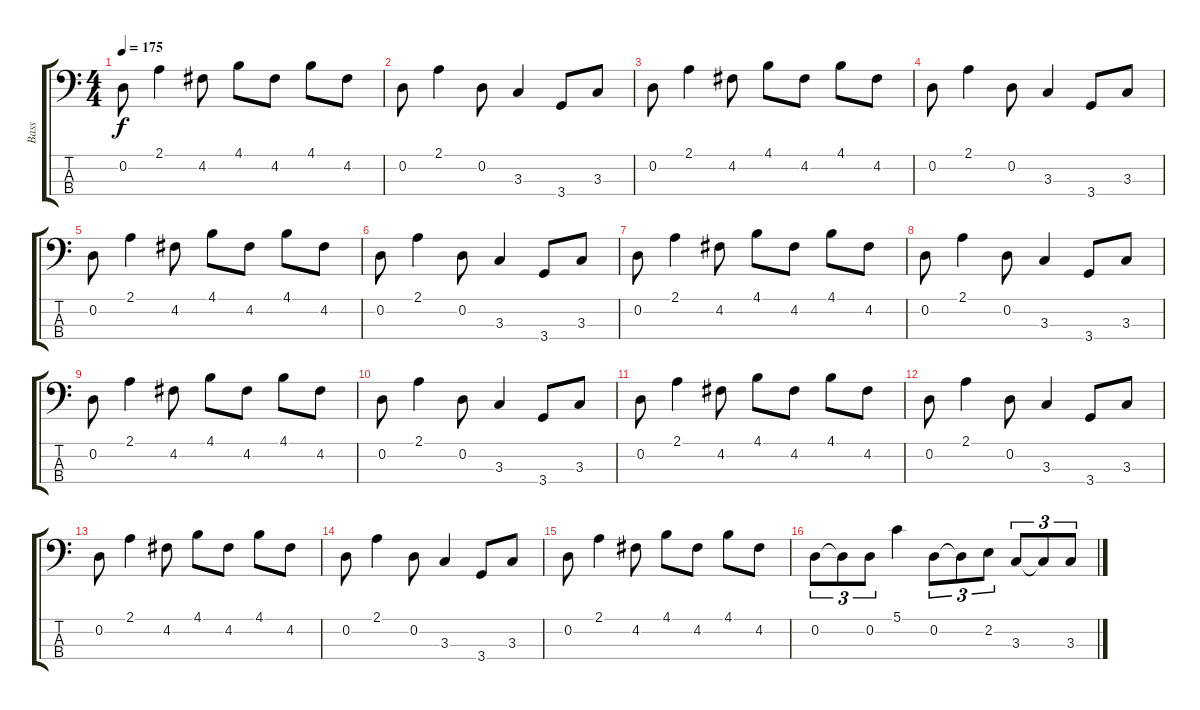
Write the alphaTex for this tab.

\track ("Bass" "Bass") {instrument electricbassfinger}
\staff {score tabs}
\tuning (G2 D2 A1 E1) {hide}
\ts (4 4)
\tempo 175
\clef f4
\ks c
0.2.8{dy f} 2.1.4 4.2.8 4.1.8 4.2.8 4.1.8 4.2.8 |
0.2.8 2.1.4 0.2.8 3.3.4 3.4.8 3.3.8 |
0.2.8 2.1.4 4.2.8 4.1.8 4.2.8 4.1.8 4.2.8 |
0.2.8 2.1.4 0.2.8 3.3.4 3.4.8 3.3.8 |
0.2.8 2.1.4 4.2.8 4.1.8 4.2.8 4.1.8 4.2.8 |
0.2.8 2.1.4 0.2.8 3.3.4 3.4.8 3.3.8 |
0.2.8 2.1.4 4.2.8 4.1.8 4.2.8 4.1.8 4.2.8 |
0.2.8 2.1.4 0.2.8 3.3.4 3.4.8 3.3.8 |
0.2.8 2.1.4 4.2.8 4.1.8 4.2.8 4.1.8 4.2.8 |
0.2.8 2.1.4 0.2.8 3.3.4 3.4.8 3.3.8 |
0.2.8 2.1.4 4.2.8 4.1.8 4.2.8 4.1.8 4.2.8 |
0.2.8 2.1.4 0.2.8 3.3.4 3.4.8 3.3.8 |
0.2.8 2.1.4 4.2.8 4.1.8 4.2.8 4.1.8 4.2.8 |
0.2.8 2.1.4 0.2.8 3.3.4 3.4.8 3.3.8 |
0.2.8 2.1.4 4.2.8 4.1.8 4.2.8 4.1.8 4.2.8 |
0.2.8{tu (3 2)} 0.2{t}.8{tu (3 2)} 0.2.8{tu (3 2)} 5.1.4 0.2.8{tu (3 2)} 0.2{t}.8{tu (3 2)} 2.2.8{tu (3 2)} 3.3.8{tu (3 2)} 3.3{t}.8{tu (3 2)} 3.3.8{tu (3 2)}
